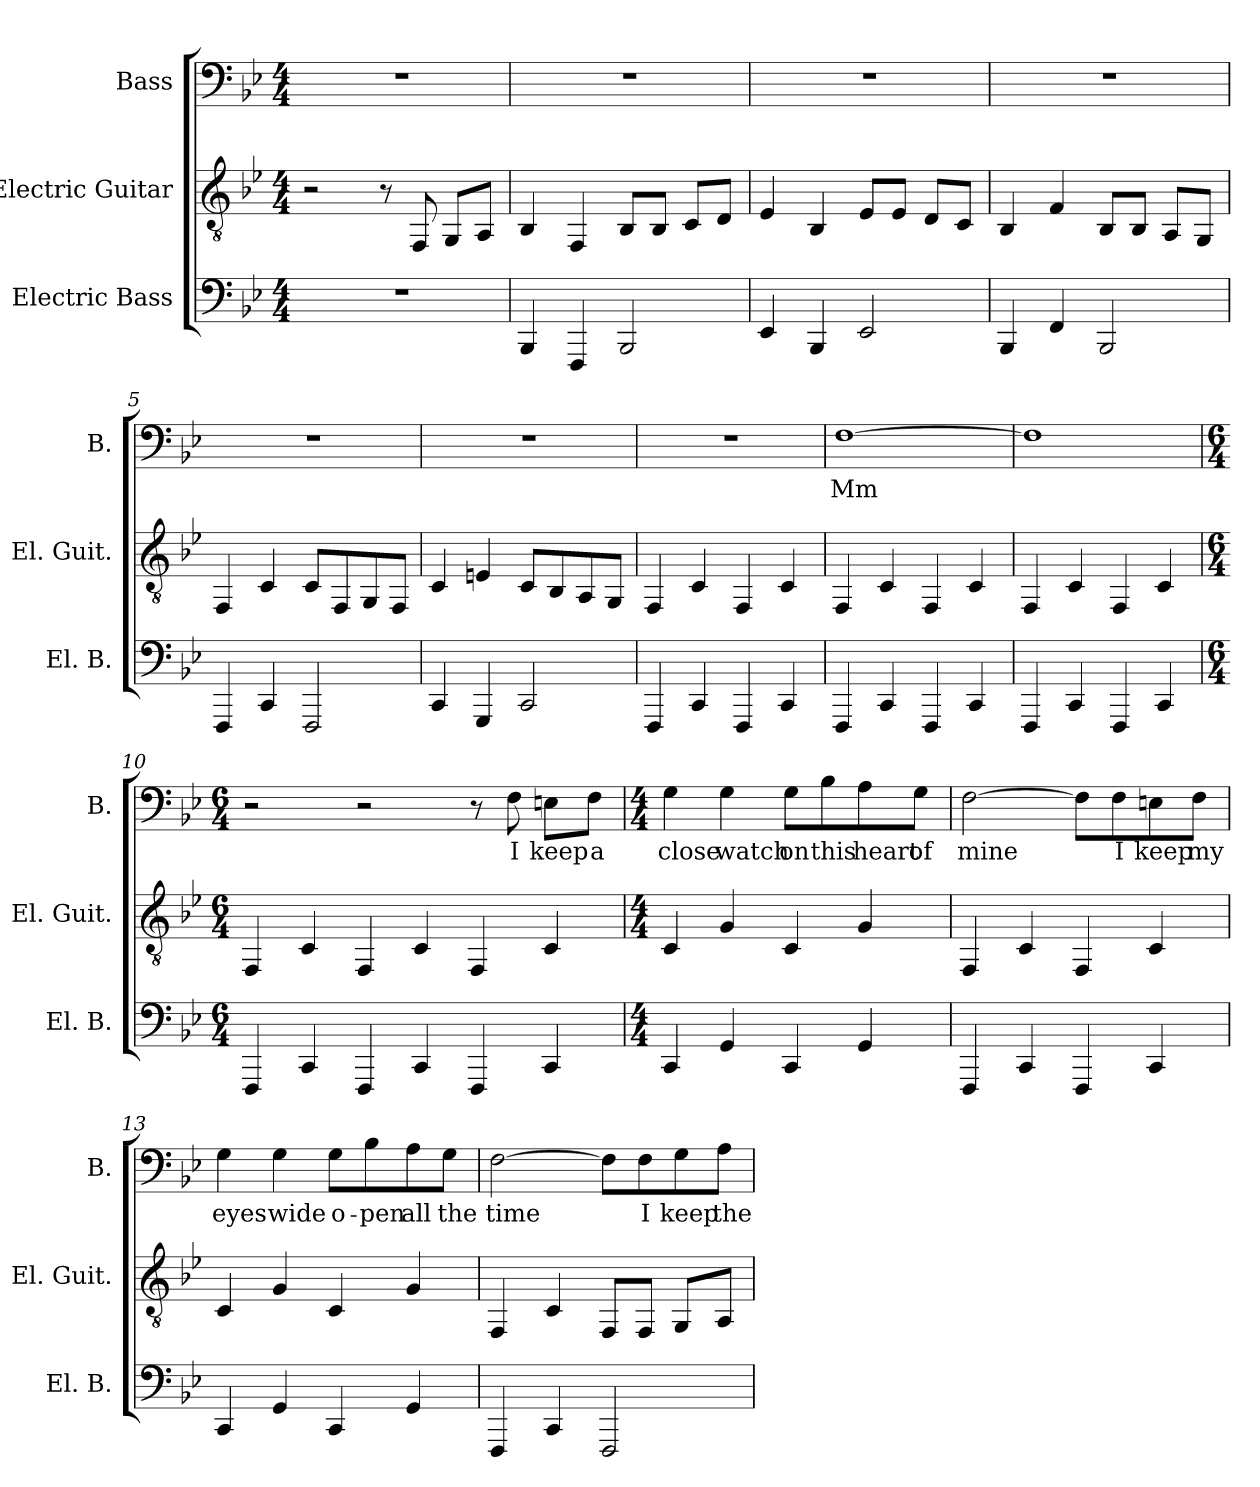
**kern	**kern	**kern	**text
*part3	*part2	*part1	*part1
*staff3	*staff2	*staff1	*staff1
*I"Electric Bass	*I"Electric Guitar	*I"Bass	*
*I'El. B.	*I'El. Guit.	*I'B.	*
*clefF4	*clefGv2	*clefF4	*
*k[b-e-]	*k[b-e-]	*k[b-e-]	*
*B-:	*B-:	*B-:	*
*M4/4	*M4/4	*M4/4	*
=1	=1	=1	=1
1r	2r	1r	.
.	8r	.	.
.	8FF/	.	.
.	8GG/L	.	.
.	8AA/J	.	.
=2	=2	=2	=2
4BBB-/	4BB-/	1r	.
4FFF/	4FF/	.	.
2BBB-/	8BB-/L	.	.
.	8BB-/J	.	.
.	8C/L	.	.
.	8D/J	.	.
=3	=3	=3	=3
4EE-/	4E-/	1r	.
4BBB-/	4BB-/	.	.
2EE-/	8E-/L	.	.
.	8E-/J	.	.
.	8D/L	.	.
.	8C/J	.	.
=4	=4	=4	=4
4BBB-/	4BB-/	1r	.
4FF/	4F/	.	.
2BBB-/	8BB-/L	.	.
.	8BB-/J	.	.
.	8AA/L	.	.
.	8GG/J	.	.
=5	=5	=5	=5
4FFF/	4FF/	1r	.
4CC/	4C/	.	.
2FFF/	8C/L	.	.
.	8FF/	.	.
.	8GG/	.	.
.	8FF/J	.	.
!!LO:LB:g=z
=6	=6	=6	=6
4CC/	4C/	1r	.
4GGG/	4En/	.	.
2CC/	8C/L	.	.
.	8BB-/	.	.
.	8AA/	.	.
.	8GG/J	.	.
=7	=7	=7	=7
4FFF/	4FF/	1r	.
4CC/	4C/	.	.
4FFF/	4FF/	.	.
4CC/	4C/	.	.
=8	=8	=8	=8
!	!	!	!LO:LY:b
4FFF/	4FF/	[1F	Mm
4CC/	4C/	.	.
4FFF/	4FF/	.	.
4CC/	4C/	.	.
=9	=9	=9	=9
4FFF/	4FF/	1F]	.
4CC/	4C/	.	.
4FFF/	4FF/	.	.
4CC/	4C/	.	.
=10	=10	=10	=10
*M6/4	*M6/4	*M6/4	*
4FFF/	4FF/	2r	.
4CC/	4C/	.	.
4FFF/	4FF/	2r	.
4CC/	4C/	.	.
4FFF/	4FF/	8r	.
!	!	!	!LO:LY:b
.	.	8F\	I
!	!	!	!LO:LY:b
4CC/	4C/	8En\L	keep
!	!	!	!LO:LY:b
.	.	8F\J	a
!!LO:LB:g=z
=11	=11	=11	=11
*M4/4	*M4/4	*M4/4	*
!	!	!	!LO:LY:b
4CC/	4C/	4G\	close
!	!	!	!LO:LY:b
4GG/	4G/	4G\	watch
!	!	!	!LO:LY:b
4CC/	4C/	8G\L	on
!	!	!	!LO:LY:b
.	.	8B-\	this
!	!	!	!LO:LY:b
4GG/	4G/	8A\	heart
!	!	!	!LO:LY:b
.	.	8G\J	of
=12	=12	=12	=12
!	!	!	!LO:LY:b
4FFF/	4FF/	[2F\	mine
4CC/	4C/	.	.
4FFF/	4FF/	8F\L]	.
!	!	!	!LO:LY:b
.	.	8F\	I
!	!	!	!LO:LY:b
4CC/	4C/	8En\	keep
!	!	!	!LO:LY:b
.	.	8F\J	my
!!LO:LB:g=z
=13	=13	=13	=13
!	!	!	!LO:LY:b
4CC/	4C/	4G\	eyes
!	!	!	!LO:LY:b
4GG/	4G/	4G\	wide
!	!	!	!LO:LY:b
4CC/	4C/	8G\L	o-
!	!	!	!LO:LY:b
.	.	8B-\	-pen
!	!	!	!LO:LY:b
4GG/	4G/	8A\	all
!	!	!	!LO:LY:b
.	.	8G\J	the
=14	=14	=14	=14
!	!	!	!LO:LY:b
4FFF/	4FF/	[2F\	time
4CC/	4C/	.	.
2FFF/	8FF/L	8F\L]	.
!	!	!	!LO:LY:b
.	8FF/J	8F\	I
!	!	!	!LO:LY:b
.	8GG/L	8G\	keep
!	!	!	!LO:LY:b
.	8AA/J	8A\J	the
=	=	=	=
*-	*-	*-	*-
